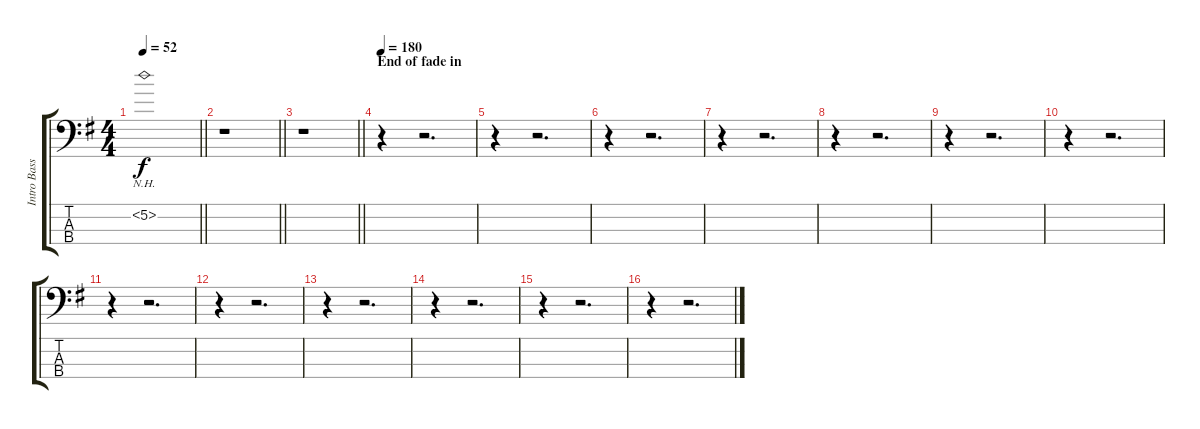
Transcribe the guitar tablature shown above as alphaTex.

\track ("Intro Bass" "Intro Bass") {instrument distortionguitar}
\staff {score tabs}
\tuning (G2 D2 A1 E1) {hide}
\ts (4 4)
\tempo 52
\clef f4
\barLineRight lightlight
\ks eminor
5.2{nh t}.1{dy f} |
\barLineRight lightlight
r.1 |
\barLineRight lightlight
r.1 |
\section ("" "End of fade in")
\tempo 180
r.4 r.2{d} |
r.4 r.2{d} |
r.4 r.2{d} |
r.4 r.2{d} |
r.4 r.2{d} |
r.4 r.2{d} |
r.4 r.2{d} |
r.4 r.2{d} |
r.4 r.2{d} |
r.4 r.2{d} |
r.4 r.2{d} |
r.4 r.2{d} |
r.4 r.2{d}
